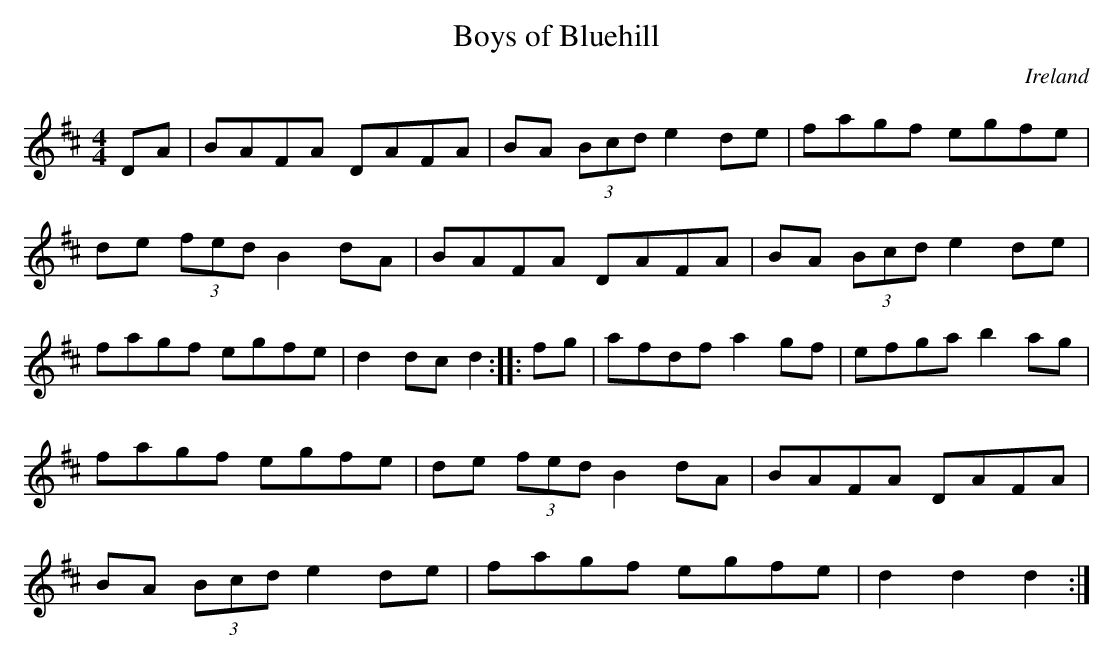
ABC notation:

X:1
T:Boys of Bluehill
O:Ireland
O:Scotland
O:England
M:4/4
K:D
DA|\
BAFA DAFA|BA (3Bcd e2de|\
fagf egfe|de (3fed B2dA|\
BAFA DAFA|BA (3Bcd e2de|fagf egfe|d2dc d2::\
fg|\
afdf a2gf|efga b2ag|fagf egfe|de (3fed B2dA|\
BAFA DAFA|BA (3Bcd e2de|fagf egfe|d2d2 d2:|
